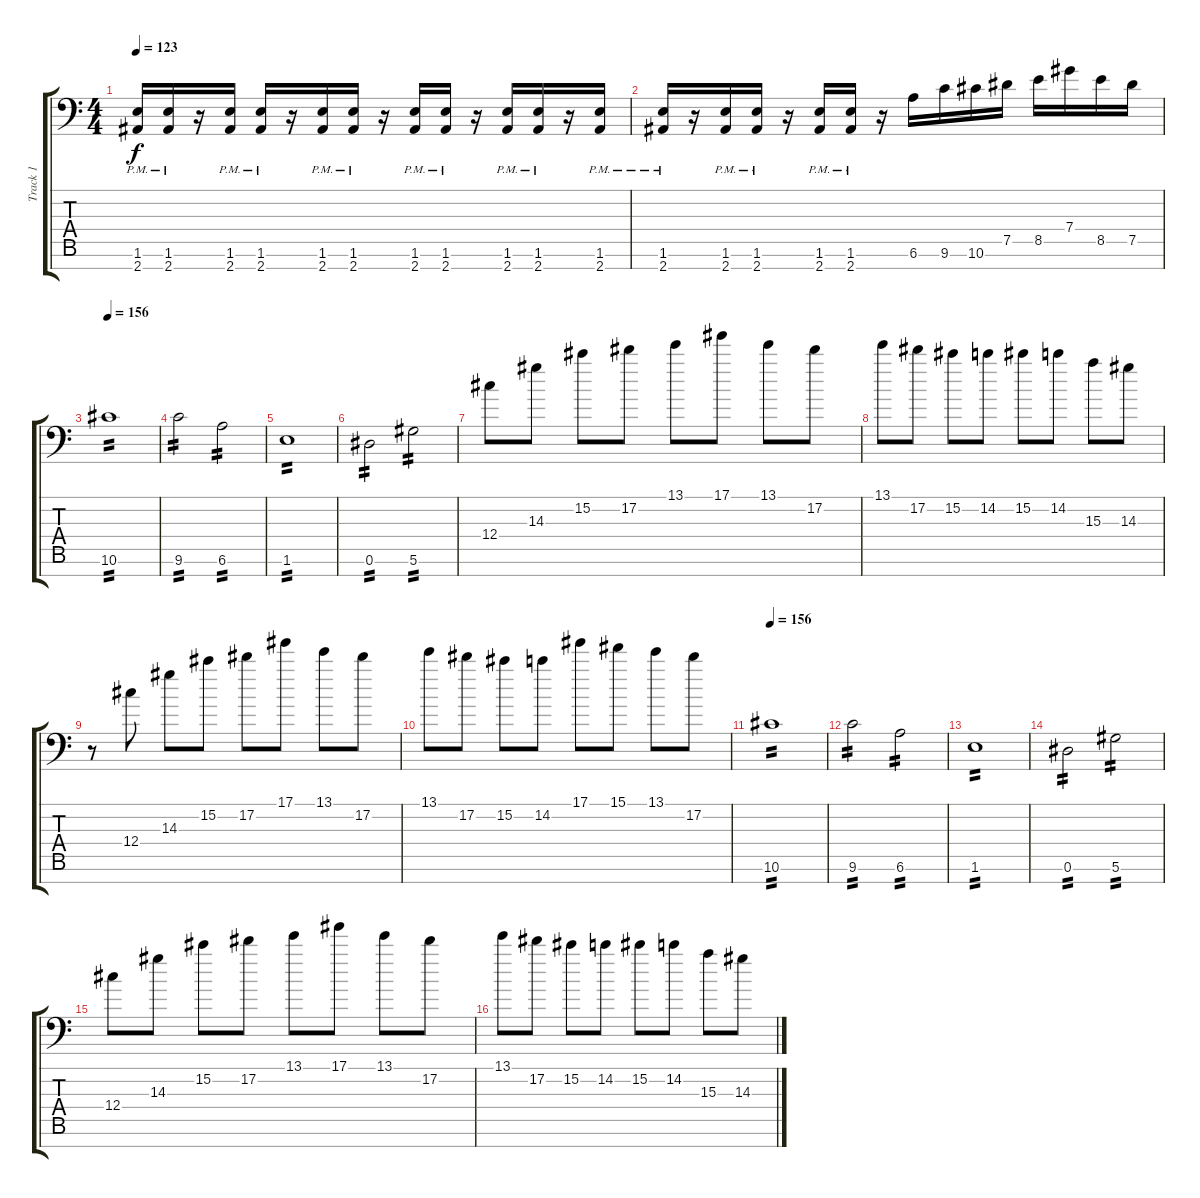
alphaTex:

\track ("Track 1" "Track 1") {instrument distortionguitar}
\staff {score tabs}
\tuning (Eb4 Bb3 Gb3 Db3 Ab2 Eb2 Ab1) {hide}
\ts (4 4)
\tempo 123
\clef f4
\ks c
(1.6{pm} 2.7{pm}).16{dy f} (1.6{pm} 2.7{pm}).16 r.16 (1.6{pm} 2.7{pm}).16 (1.6{pm} 2.7{pm}).16 r.16 (1.6{pm} 2.7{pm}).16 (1.6{pm} 2.7{pm}).16 r.16 (1.6{pm} 2.7{pm}).16 (1.6{pm} 2.7{pm}).16 r.16 (1.6{pm} 2.7{pm}).16 (1.6{pm} 2.7{pm}).16 r.16 (1.6{pm} 2.7{pm}).16 |
(1.6{pm} 2.7{pm}).16 r.16 (1.6{pm} 2.7{pm}).16 (1.6{pm} 2.7{pm}).16 r.16 (1.6{pm} 2.7{pm}).16 (1.6{pm} 2.7{pm}).16 r.16 6.6.16 9.6.16 10.6.16 7.5.16 8.5.16 7.4.16 8.5.16 7.5.16 |
\tempo 156
10.6.1{tp 2} |
9.6.2{tp 2} 6.6.2{tp 2} |
1.6.1{tp 2} |
0.6.2{tp 2} 5.6.2{tp 2} |
12.4.8 14.3.8 15.2.8 17.2.8 13.1.8 17.1.8 13.1.8 17.2.8 |
13.1.8 17.2.8 15.2.8 14.2.8 15.2.8 14.2.8 15.3.8 14.3.8 |
r.8 12.4.8 14.3.8 15.2.8 17.2.8 17.1.8 13.1.8 17.2.8 |
13.1.8 17.2.8 15.2.8 14.2.8 17.1.8 15.1.8 13.1.8 17.2.8 |
\tempo 156
10.6.1{tp 2} |
9.6.2{tp 2} 6.6.2{tp 2} |
1.6.1{tp 2} |
0.6.2{tp 2} 5.6.2{tp 2} |
12.4.8 14.3.8 15.2.8 17.2.8 13.1.8 17.1.8 13.1.8 17.2.8 |
13.1.8 17.2.8 15.2.8 14.2.8 15.2.8 14.2.8 15.3.8 14.3.8
